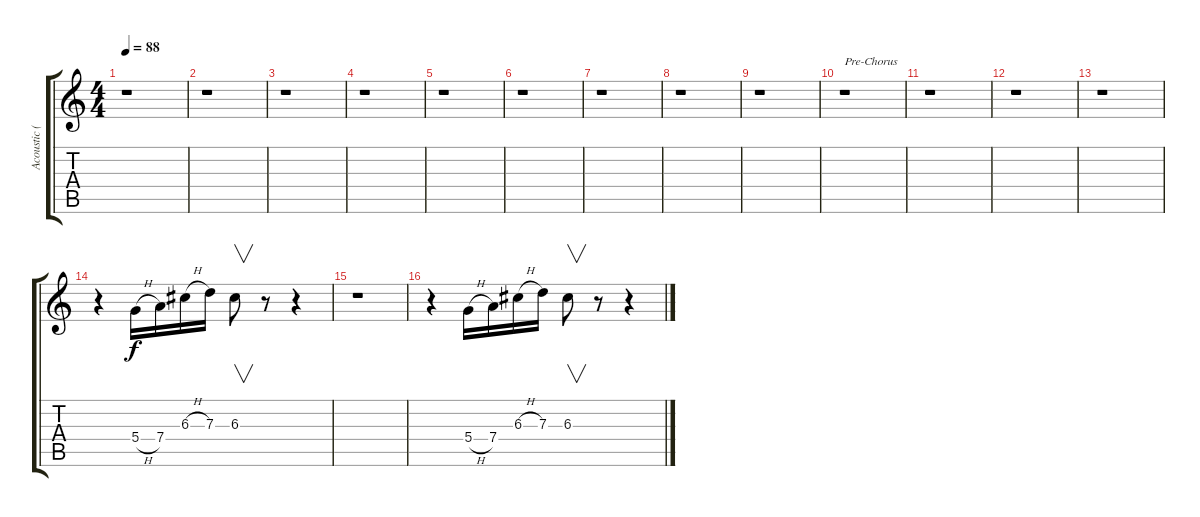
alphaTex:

\track ("Acoustic (Intro) / Rhythm / Lead" "Acoustic (") {instrument acousticguitarsteel}
\staff {score tabs}
\tuning (E4 B3 G3 D3 A2 D2) {hide}
\ts (4 4)
\tempo 88
\clef g2
\ks c
r.1{dy mp} |
r.1 |
r.1 |
r.1 |
r.1 |
r.1 |
r.1 |
r.1 |
r.1 |
r.1{txt "Pre-Chorus"} |
r.1 |
r.1 |
r.1 |
r.4 5.4{h}.16{dy f} 7.4.16 6.3{h}.16 7.3.16 6.3.8{v} r.8 r.4 |
r.1 |
r.4 5.4{h}.16 7.4.16 6.3{h}.16 7.3.16 6.3.8{v} r.8 r.4
